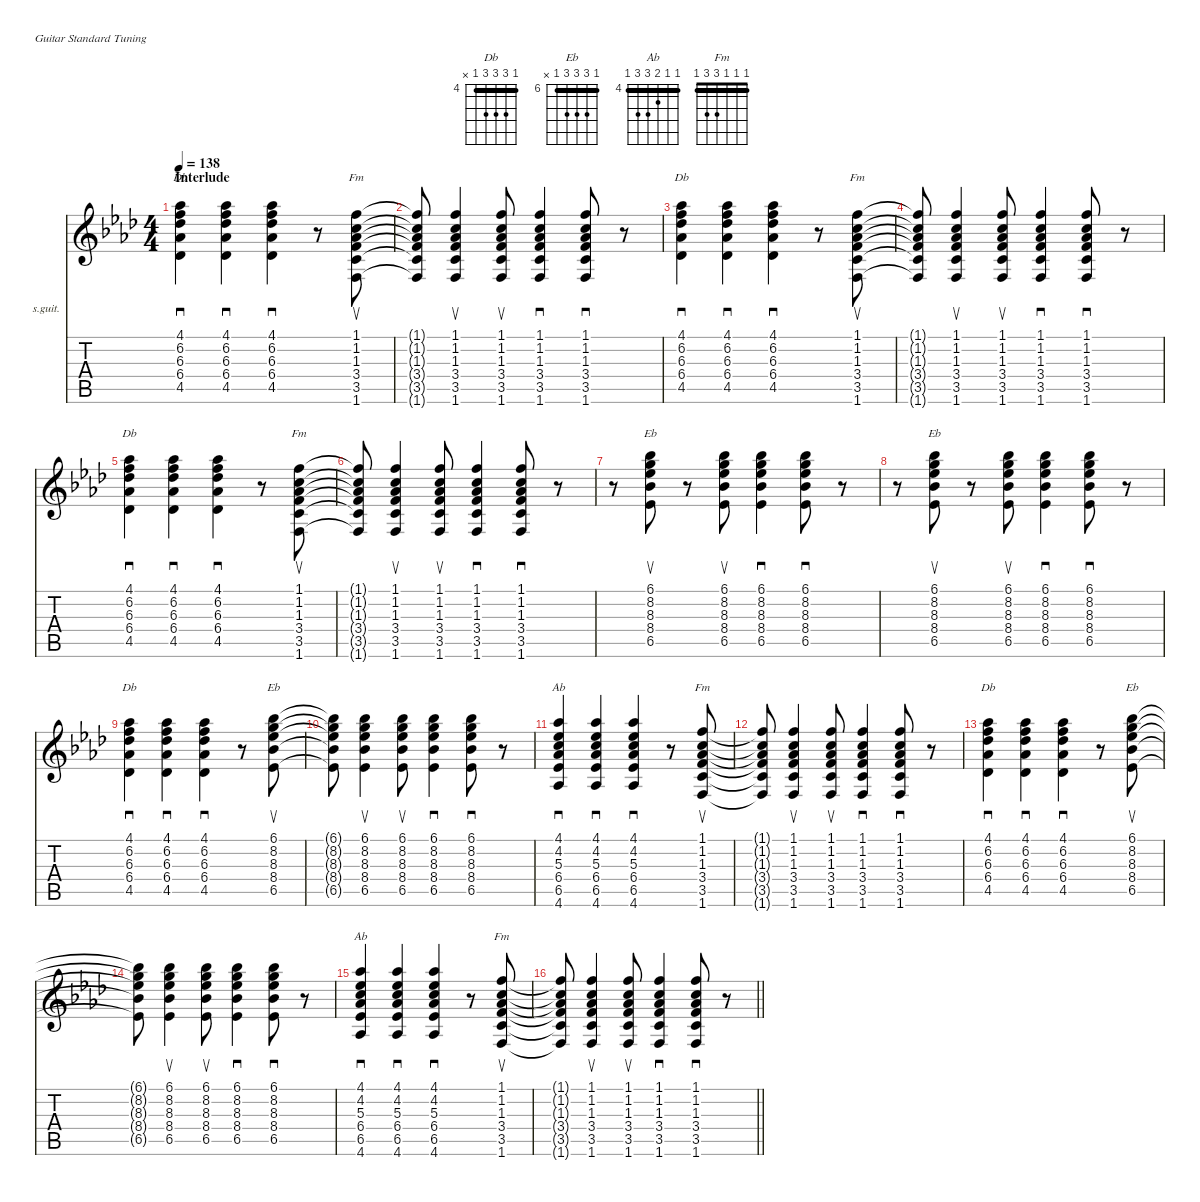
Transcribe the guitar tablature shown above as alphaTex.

\defaultSystemsLayout 4
\hideDynamics
\bracketExtendMode nobrackets
\firstSystemTrackNameOrientation horizontal
\otherSystemsTrackNameOrientation horizontal
\track ("barre chords 08" "s.guit.") {instrument acousticguitarsteel}
\staff {score tabs}
\tuning (E4 B3 G3 D3 A2 E2)
\chord ("Db" 4 6 6 6 4 x) {firstfret 4 showfingering false barre 4}
\chord ("Eb" 6 8 8 8 6 x) {firstfret 6 showfingering false barre 6}
\chord ("Ab" 4 4 5 6 6 4) {firstfret 4 showfingering false barre (4 4)}
\chord ("Fm" 1 1 1 3 3 1) {showfingering false barre (1 1 1)}
\ts (4 4)
\section ("" "Interlude")
\tempo 138
\clef g2
\ks ab
(4.5{acc b} 6.4{acc b} 6.3{acc b} 6.2{acc forcenatural} 4.1{acc b}).4{sd ch "Db" dy mf beam Down} (4.5{acc b} 6.4{acc b} 6.3{acc b} 6.2{acc forcenatural} 4.1{acc b}).4{sd beam Down} (4.5{acc b} 6.4{acc b} 6.3{acc b} 6.2{acc forcenatural} 4.1{acc b}).4{sd beam Down} r.8{beam Down} (3.5{acc forcenatural} 3.4{acc forcenatural} 1.3{acc b} 1.2{acc forcenatural} 1.1{acc forcenatural} 1.6{acc forcenatural}).8{su ch "Fm" beam Up} |
(1.1{t acc forcenatural} 1.2{t acc forcenatural} 1.3{t acc b} 3.4{t acc forcenatural} 3.5{t acc forcenatural} 1.6{t acc forcenatural}).8{beam Up} (3.5{acc forcenatural} 3.4{acc forcenatural} 1.3{acc b} 1.2{acc forcenatural} 1.1{acc forcenatural} 1.6{acc forcenatural}).4{su beam Up} (3.5{acc forcenatural} 3.4{acc forcenatural} 1.3{acc b} 1.2{acc forcenatural} 1.1{acc forcenatural} 1.6{acc forcenatural}).8{su beam Up} (3.5{acc forcenatural} 3.4{acc forcenatural} 1.3{acc b} 1.2{acc forcenatural} 1.1{acc forcenatural} 1.6{acc forcenatural}).4{sd beam Up} (3.5{acc forcenatural} 3.4{acc forcenatural} 1.3{acc b} 1.2{acc forcenatural} 1.1{acc forcenatural} 1.6{acc forcenatural}).8{sd beam Up} r.8{beam Up} |
(4.5{acc b} 6.4{acc b} 6.3{acc b} 6.2{acc forcenatural} 4.1{acc b}).4{sd ch "Db" beam Down} (4.5{acc b} 6.4{acc b} 6.3{acc b} 6.2{acc forcenatural} 4.1{acc b}).4{sd beam Down} (4.5{acc b} 6.4{acc b} 6.3{acc b} 6.2{acc forcenatural} 4.1{acc b}).4{sd beam Down} r.8{beam Down} (3.5{acc forcenatural} 3.4{acc forcenatural} 1.3{acc b} 1.2{acc forcenatural} 1.1{acc forcenatural} 1.6{acc forcenatural}).8{su ch "Fm" beam Up} |
(1.1{t acc forcenatural} 1.2{t acc forcenatural} 1.3{t acc b} 3.4{t acc forcenatural} 3.5{t acc forcenatural} 1.6{t acc forcenatural}).8{beam Up} (3.5{acc forcenatural} 3.4{acc forcenatural} 1.3{acc b} 1.2{acc forcenatural} 1.1{acc forcenatural} 1.6{acc forcenatural}).4{su beam Up} (3.5{acc forcenatural} 3.4{acc forcenatural} 1.3{acc b} 1.2{acc forcenatural} 1.1{acc forcenatural} 1.6{acc forcenatural}).8{su beam Up} (3.5{acc forcenatural} 3.4{acc forcenatural} 1.3{acc b} 1.2{acc forcenatural} 1.1{acc forcenatural} 1.6{acc forcenatural}).4{sd beam Up} (3.5{acc forcenatural} 3.4{acc forcenatural} 1.3{acc b} 1.2{acc forcenatural} 1.1{acc forcenatural} 1.6{acc forcenatural}).8{sd beam Up} r.8{beam Up} |
(4.5{acc b} 6.4{acc b} 6.3{acc b} 6.2{acc forcenatural} 4.1{acc b}).4{sd ch "Db" beam Down} (4.5{acc b} 6.4{acc b} 6.3{acc b} 6.2{acc forcenatural} 4.1{acc b}).4{sd beam Down} (4.5{acc b} 6.4{acc b} 6.3{acc b} 6.2{acc forcenatural} 4.1{acc b}).4{sd beam Down} r.8{beam Down} (3.5{acc forcenatural} 3.4{acc forcenatural} 1.3{acc b} 1.2{acc forcenatural} 1.1{acc forcenatural} 1.6{acc forcenatural}).8{su ch "Fm" beam Up} |
(1.1{t acc forcenatural} 1.2{t acc forcenatural} 1.3{t acc b} 3.4{t acc forcenatural} 3.5{t acc forcenatural} 1.6{t acc forcenatural}).8{beam Up} (3.5{acc forcenatural} 3.4{acc forcenatural} 1.3{acc b} 1.2{acc forcenatural} 1.1{acc forcenatural} 1.6{acc forcenatural}).4{su beam Up} (3.5{acc forcenatural} 3.4{acc forcenatural} 1.3{acc b} 1.2{acc forcenatural} 1.1{acc forcenatural} 1.6{acc forcenatural}).8{su beam Up} (3.5{acc forcenatural} 3.4{acc forcenatural} 1.3{acc b} 1.2{acc forcenatural} 1.1{acc forcenatural} 1.6{acc forcenatural}).4{sd beam Up} (3.5{acc forcenatural} 3.4{acc forcenatural} 1.3{acc b} 1.2{acc forcenatural} 1.1{acc forcenatural} 1.6{acc forcenatural}).8{sd beam Up} r.8{beam Up} |
r.8{beam Down} (6.5{acc b} 8.4{acc b} 8.3{acc b} 8.2{acc forcenatural} 6.1{acc b}).8{su ch "Eb" beam Down} r.8{beam Down} (6.5{acc b} 8.4{acc b} 8.3{acc b} 8.2{acc forcenatural} 6.1{acc b}).8{su beam Down} (6.5{acc b} 8.4{acc b} 8.3{acc b} 8.2{acc forcenatural} 6.1{acc b}).4{sd beam Down} (6.5{acc b} 8.4{acc b} 8.3{acc b} 8.2{acc forcenatural} 6.1{acc b}).8{sd beam Down} r.8{beam Down} |
r.8{beam Down} (6.5{acc b} 8.4{acc b} 8.3{acc b} 8.2{acc forcenatural} 6.1{acc b}).8{su ch "Eb" beam Down} r.8{beam Down} (6.5{acc b} 8.4{acc b} 8.3{acc b} 8.2{acc forcenatural} 6.1{acc b}).8{su beam Down} (6.5{acc b} 8.4{acc b} 8.3{acc b} 8.2{acc forcenatural} 6.1{acc b}).4{sd beam Down} (6.5{acc b} 8.4{acc b} 8.3{acc b} 8.2{acc forcenatural} 6.1{acc b}).8{sd beam Down} r.8{beam Down} |
(4.5{acc b} 6.4{acc b} 6.3{acc b} 6.2{acc forcenatural} 4.1{acc b}).4{sd ch "Db" beam Down} (4.5{acc b} 6.4{acc b} 6.3{acc b} 6.2{acc forcenatural} 4.1{acc b}).4{sd beam Down} (4.5{acc b} 6.4{acc b} 6.3{acc b} 6.2{acc forcenatural} 4.1{acc b}).4{sd beam Down} r.8{beam Down} (6.5{acc b} 8.4{acc b} 8.3{acc b} 8.2{acc forcenatural} 6.1{acc b}).8{su ch "Eb" beam Down} |
(6.1{t acc b} 8.2{t acc forcenatural} 8.3{t acc b} 8.4{t acc b} 6.5{t acc b}).8{beam Down} (6.5{acc b} 8.4{acc b} 8.3{acc b} 8.2{acc forcenatural} 6.1{acc b}).4{su beam Down} (6.5{acc b} 8.4{acc b} 8.3{acc b} 8.2{acc forcenatural} 6.1{acc b}).8{su beam Down} (6.5{acc b} 8.4{acc b} 8.3{acc b} 8.2{acc forcenatural} 6.1{acc b}).4{sd beam Down} (6.5{acc b} 8.4{acc b} 8.3{acc b} 8.2{acc forcenatural} 6.1{acc b}).8{sd beam Down} r.8{beam Down} |
(6.5{acc b} 6.4{acc b} 5.3{acc forcenatural} 4.2{acc b} 4.1{acc b} 4.6{acc b}).4{sd ch "Ab" beam Up} (6.5{acc b} 6.4{acc b} 5.3{acc forcenatural} 4.2{acc b} 4.1{acc b} 4.6{acc b}).4{sd beam Up} (6.5{acc b} 6.4{acc b} 5.3{acc forcenatural} 4.2{acc b} 4.1{acc b} 4.6{acc b}).4{sd beam Up} r.8{beam Up} (3.5{acc forcenatural} 3.4{acc forcenatural} 1.3{acc b} 1.2{acc forcenatural} 1.1{acc forcenatural} 1.6{acc forcenatural}).8{su ch "Fm" beam Up} |
(1.1{t acc forcenatural} 1.2{t acc forcenatural} 3.4{t acc forcenatural} 3.5{t acc forcenatural} 1.6{t acc forcenatural} 1.3{t acc b}).8{beam Up} (3.5{acc forcenatural} 3.4{acc forcenatural} 1.3{acc b} 1.2{acc forcenatural} 1.1{acc forcenatural} 1.6{acc forcenatural}).4{su beam Up} (3.5{acc forcenatural} 3.4{acc forcenatural} 1.3{acc b} 1.2{acc forcenatural} 1.1{acc forcenatural} 1.6{acc forcenatural}).8{su beam Up} (3.5{acc forcenatural} 3.4{acc forcenatural} 1.3{acc b} 1.2{acc forcenatural} 1.1{acc forcenatural} 1.6{acc forcenatural}).4{sd beam Up} (3.5{acc forcenatural} 3.4{acc forcenatural} 1.3{acc b} 1.2{acc forcenatural} 1.1{acc forcenatural} 1.6{acc forcenatural}).8{sd beam Up} r.8{beam Up} |
(4.5{acc b} 6.4{acc b} 6.3{acc b} 6.2{acc forcenatural} 4.1{acc b}).4{sd ch "Db" beam Down} (4.5{acc b} 6.4{acc b} 6.3{acc b} 6.2{acc forcenatural} 4.1{acc b}).4{sd beam Down} (4.5{acc b} 6.4{acc b} 6.3{acc b} 6.2{acc forcenatural} 4.1{acc b}).4{sd beam Down} r.8{beam Down} (6.5{acc b} 8.4{acc b} 8.3{acc b} 8.2{acc forcenatural} 6.1{acc b}).8{su ch "Eb" beam Down} |
(6.1{t acc b} 8.2{t acc forcenatural} 8.3{t acc b} 8.4{t acc b} 6.5{t acc b}).8{beam Down} (6.5{acc b} 8.4{acc b} 8.3{acc b} 8.2{acc forcenatural} 6.1{acc b}).4{su beam Down} (6.5{acc b} 8.4{acc b} 8.3{acc b} 8.2{acc forcenatural} 6.1{acc b}).8{su beam Down} (6.5{acc b} 8.4{acc b} 8.3{acc b} 8.2{acc forcenatural} 6.1{acc b}).4{sd beam Down} (6.5{acc b} 8.4{acc b} 8.3{acc b} 8.2{acc forcenatural} 6.1{acc b}).8{sd beam Down} r.8{beam Down} |
(6.5{acc b} 6.4{acc b} 5.3{acc forcenatural} 4.2{acc b} 4.1{acc b} 4.6{acc b}).4{sd ch "Ab" beam Up} (6.5{acc b} 6.4{acc b} 5.3{acc forcenatural} 4.2{acc b} 4.1{acc b} 4.6{acc b}).4{sd beam Up} (6.5{acc b} 6.4{acc b} 5.3{acc forcenatural} 4.2{acc b} 4.1{acc b} 4.6{acc b}).4{sd beam Up} r.8{beam Up} (3.5{acc forcenatural} 3.4{acc forcenatural} 1.3{acc b} 1.2{acc forcenatural} 1.1{acc forcenatural} 1.6{acc forcenatural}).8{su ch "Fm" beam Up} |
\barLineRight lightlight
(1.1{t acc forcenatural} 1.2{t acc forcenatural} 3.4{t acc forcenatural} 3.5{t acc forcenatural} 1.6{t acc forcenatural} 1.3{t acc b}).8{beam Up} (3.5{acc forcenatural} 3.4{acc forcenatural} 1.3{acc b} 1.2{acc forcenatural} 1.1{acc forcenatural} 1.6{acc forcenatural}).4{su beam Up} (3.5{acc forcenatural} 3.4{acc forcenatural} 1.3{acc b} 1.2{acc forcenatural} 1.1{acc forcenatural} 1.6{acc forcenatural}).8{su beam Up} (3.5{acc forcenatural} 3.4{acc forcenatural} 1.3{acc b} 1.2{acc forcenatural} 1.1{acc forcenatural} 1.6{acc forcenatural}).4{sd beam Up} (3.5{acc forcenatural} 3.4{acc forcenatural} 1.3{acc b} 1.2{acc forcenatural} 1.1{acc forcenatural} 1.6{acc forcenatural}).8{sd beam Up} r.8{beam Up}
